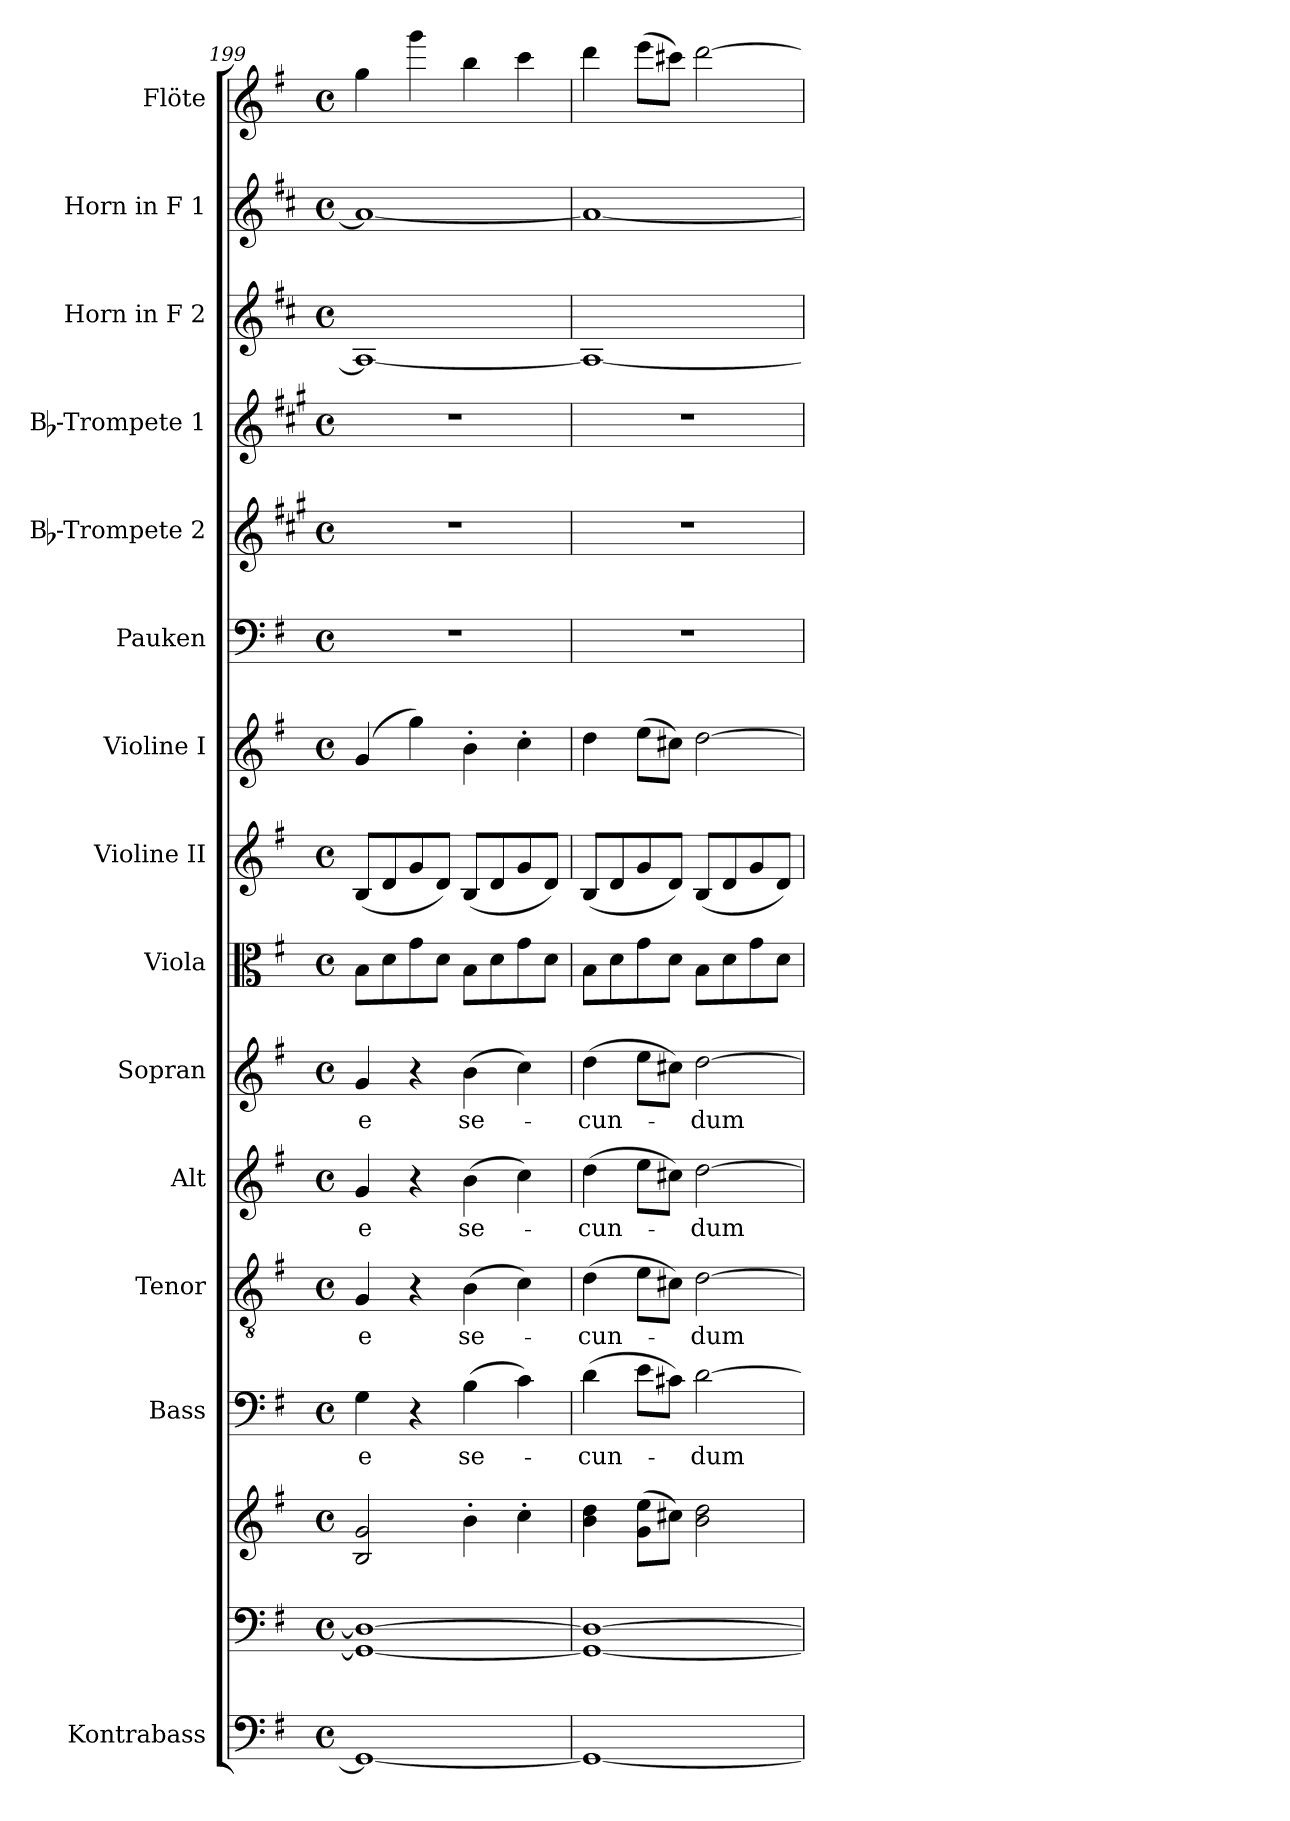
**kern	**kern	**kern	**kern	**text	**kern	**text	**kern	**text	**kern	**text	**kern	**kern	**kern	**kern	**kern	**kern	**kern	**kern	**kern
*part15	*part14	*part14	*part13	*part13	*part12	*part12	*part11	*part11	*part10	*part10	*part9	*part8	*part7	*part6	*part5	*part4	*part3	*part2	*part1
*staff16	*staff15	*staff14	*staff13	*staff13	*staff12	*staff12	*staff11	*staff11	*staff10	*staff10	*staff9	*staff8	*staff7	*staff6	*staff5	*staff4	*staff3	*staff2	*staff1
*I"Kontrabass	*	*	*I"Bass	*	*I"Tenor	*	*I"Alt	*	*I"Sopran	*	*I"Viola	*I"Violine II	*I"Violine I	*I"Pauken	*I"Bb-Trompete 2	*I"Bb-Trompete 1	*I"Horn in F 2	*I"Horn in F 1	*I"Flöte
*I'Kb.	*	*	*I'B.	*	*I'T.	*	*I'A.	*	*I'S.	*	*I'Vla.	*I'Vl. II	*I'Vl. I	*I'Pk.	*I'Bb Trp. 2	*I'Bb Trp. 1	*	*	*I'Fl.
*clefF4	*clefF4	*clefG2	*clefF4	*	*clefGv2	*	*clefG2	*	*clefG2	*	*clefC3	*clefG2	*clefG2	*clefF4	*clefG2	*clefG2	*clefG2	*clefG2	*clefG2
*ITrd7c12	*	*	*	*	*	*	*	*	*	*	*	*	*	*	*ITrd1c2	*ITrd1c2	*ITrd4c7	*ITrd4c7	*
*k[f#]	*k[f#]	*k[f#]	*k[f#]	*	*k[f#]	*	*k[f#]	*	*k[f#]	*	*k[f#]	*k[f#]	*k[f#]	*k[f#]	*k[f#]	*k[f#]	*k[f#]	*k[f#]	*k[f#]
*G:	*G:	*G:	*G:	*	*G:	*	*G:	*	*G:	*	*G:	*G:	*G:	*G:	*G:	*G:	*G:	*G:	*G:
*M4/4	*M4/4	*M4/4	*M4/4	*	*M4/4	*	*M4/4	*	*M4/4	*	*M4/4	*M4/4	*M4/4	*M4/4	*M4/4	*M4/4	*M4/4	*M4/4	*M4/4
*met(c)	*met(c)	*met(c)	*met(c)	*	*met(c)	*	*met(c)	*	*met(c)	*	*met(c)	*met(c)	*met(c)	*met(c)	*met(c)	*met(c)	*met(c)	*met(c)	*met(c)
=199	=199	=199	=199	=199	=199	=199	=199	=199	=199	=199	=199	=199	=199	=199	=199	=199	=199	=199	=199
!	!	!	!	!LO:LY:b	!	!LO:LY:b	!	!LO:LY:b	!	!LO:LY:b	!	!	!	!	!	!	!	!	!
1GGG_	1GG_ 1D_	2B/ 2g/	4G\	-e	4G/	-e	4g/	-e	4g/	-e	8B\L	(<8B/L	(4g/	1r	1r	1r	1D_	1d_	4gg\
.	.	.	.	.	.	.	.	.	.	.	8d\	8d/	.	.	.	.	.	.	.
.	.	.	4r	.	4r	.	4r	.	4r	.	8g\	8g/	4gg\)	.	.	.	.	.	4ggg\
.	.	.	.	.	.	.	.	.	.	.	8d\J	8d/J)	.	.	.	.	.	.	.
!	!	!	!	!LO:LY:b	!	!LO:LY:b	!	!LO:LY:b	!	!LO:LY:b	!	!	!	!	!	!	!	!	!
.	.	4b'>\	(>4B\	se-	(>4B\	se-	(>4b\	se-	(>4b\	se-	8B\L	(<8B/L	4b'>\	.	.	.	.	.	4bb\
.	.	.	.	.	.	.	.	.	.	.	8d\	8d/	.	.	.	.	.	.	.
.	.	4cc'>\	4c\)	.	4c\)	.	4cc\)	.	4cc\)	.	8g\	8g/	4cc'>\	.	.	.	.	.	4ccc\
.	.	.	.	.	.	.	.	.	.	.	8d\J	8d/J)	.	.	.	.	.	.	.
=200	=200	=200	=200	=200	=200	=200	=200	=200	=200	=200	=200	=200	=200	=200	=200	=200	=200	=200	=200
!	!	!	!	!LO:LY:b	!	!LO:LY:b	!	!LO:LY:b	!	!LO:LY:b	!	!	!	!	!	!	!	!	!
1GGG_	1GG_ 1D_	4b\ 4dd\	(>4d\	-cun-	(>4d\	-cun-	(>4dd\	-cun-	(>4dd\	-cun-	8B\L	(<8B/L	4dd\	1r	1r	1r	1D_	1d_	4ddd\
.	.	.	.	.	.	.	.	.	.	.	8d\	8d/	.	.	.	.	.	.	.
.	.	(>8g\ 8ee\L	8e\L	.	8e\L	.	8ee\L	.	8ee\L	.	8g\	8g/	(>8ee\L	.	.	.	.	.	(>8eee\L
.	.	8cc#X\J)	8c#X\J)	.	8c#X\J)	.	8cc#X\J)	.	8cc#X\J)	.	8d\J	8d/J)	8cc#X\J)	.	.	.	.	.	8ccc#X\J)
!	!	!	!	!LO:LY:b	!	!LO:LY:b	!	!LO:LY:b	!	!LO:LY:b	!	!	!	!	!	!	!	!	!
.	.	2b\ 2dd\	[2d\	-dum	[2d\	-dum	[2dd\	-dum	[2dd\	-dum	8B\L	(<8B/L	[2dd\	.	.	.	.	.	[2ddd\
.	.	.	.	.	.	.	.	.	.	.	8d\	8d/	.	.	.	.	.	.	.
.	.	.	.	.	.	.	.	.	.	.	8g\	8g/	.	.	.	.	.	.	.
.	.	.	.	.	.	.	.	.	.	.	8d\J	8d/J)	.	.	.	.	.	.	.
=	=	=	=	=	=	=	=	=	=	=	=	=	=	=	=	=	=	=	=
*-	*-	*-	*-	*-	*-	*-	*-	*-	*-	*-	*-	*-	*-	*-	*-	*-	*-	*-	*-
